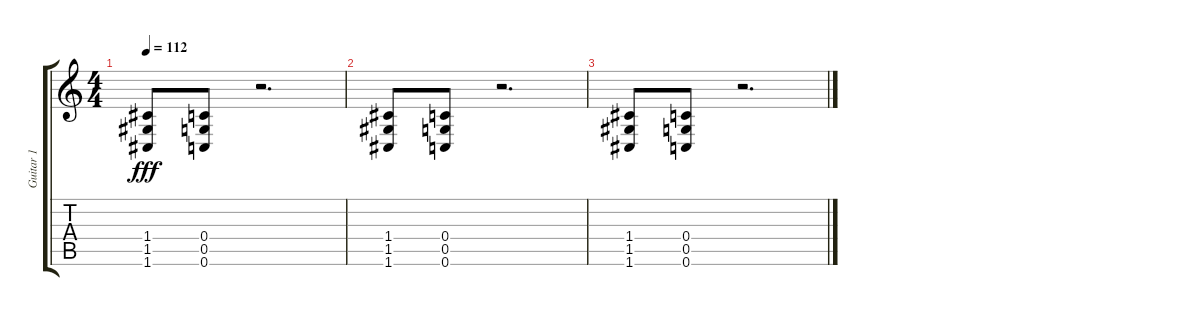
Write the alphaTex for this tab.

\track ("Guitar 1" "Guitar 1") {instrument distortionguitar}
\staff {score tabs}
\tuning (D4 A3 F3 C3 G2 C2) {hide}
\ts (4 4)
\tempo 112
\clef g2
\ks c
(1.4 1.5 1.6).8{dy fff instrument distortionguitar} (0.4 0.5 0.6).8 r.2{d} |
(1.4 1.5 1.6).8{instrument distortionguitar} (0.4 0.5 0.6).8 r.2{d} |
(1.4 1.5 1.6).8{instrument distortionguitar} (0.4 0.5 0.6).8 r.2{d}
